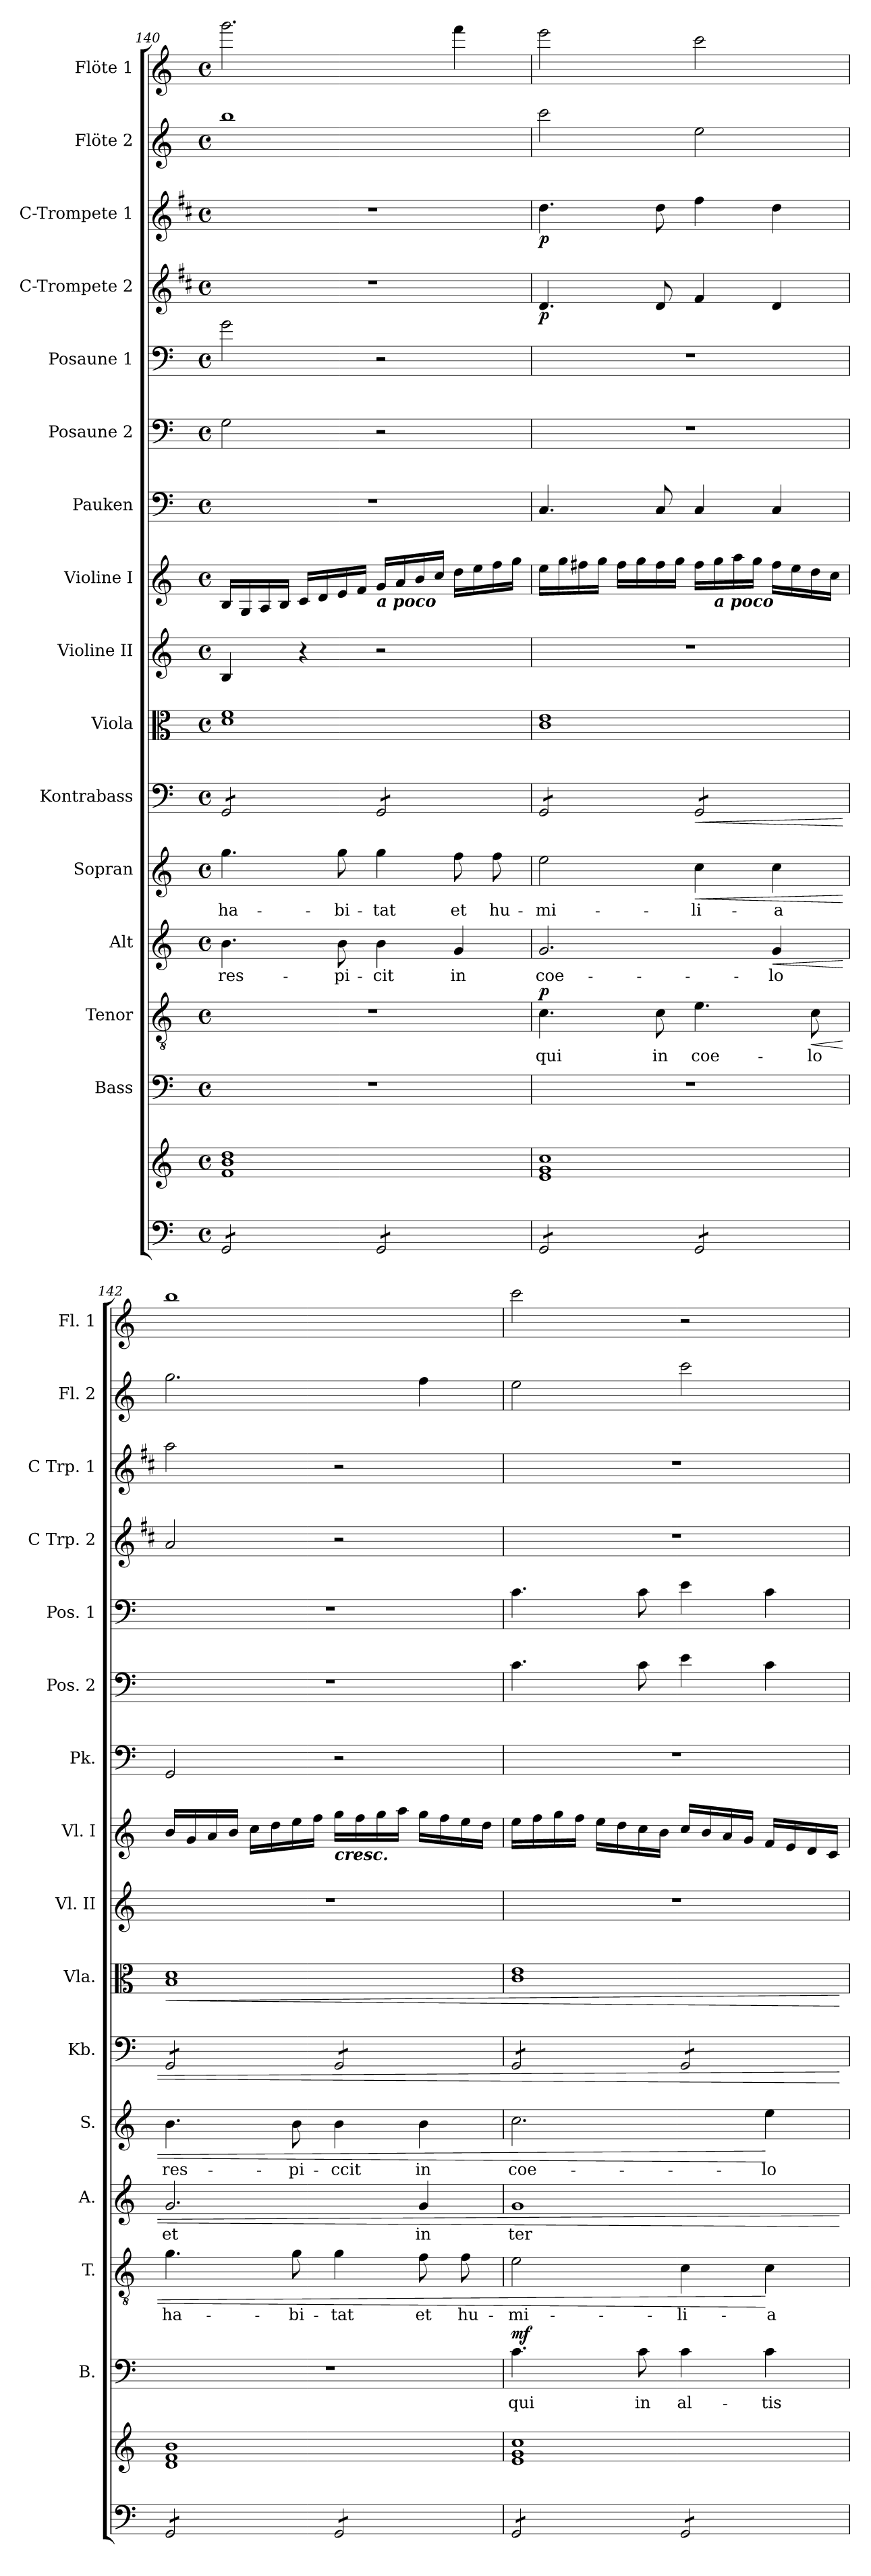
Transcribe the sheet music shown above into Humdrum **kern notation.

**kern	**kern	**kern	**text	**dynam	**kern	**text	**dynam	**kern	**text	**dynam	**kern	**text	**dynam	**kern	**dynam	**kern	**dynam	**kern	**kern	**kern	**kern	**kern	**kern	**dynam	**kern	**dynam	**kern	**kern
*part16	*part16	*part15	*part15	*part15	*part14	*part14	*part14	*part13	*part13	*part13	*part12	*part12	*part12	*part11	*part11	*part10	*part10	*part9	*part8	*part7	*part6	*part5	*part4	*part4	*part3	*part3	*part2	*part1
*staff17	*staff16	*staff15	*staff15	*staff15	*staff14	*staff14	*staff14	*staff13	*staff13	*staff13	*staff12	*staff12	*staff12	*staff11	*staff11	*staff10	*staff10	*staff9	*staff8	*staff7	*staff6	*staff5	*staff4	*staff4	*staff3	*staff3	*staff2	*staff1
*	*	*I"Bass	*	*	*I"Tenor	*	*	*I"Alt	*	*	*I"Sopran	*	*	*I"Kontrabass	*	*I"Viola	*	*I"Violine II	*I"Violine I	*I"Pauken	*I"Posaune 2	*I"Posaune 1	*I"C-Trompete 2	*	*I"C-Trompete 1	*	*I"Flöte 2	*I"Flöte 1
*	*	*I'B.	*	*	*I'T.	*	*	*I'A.	*	*	*I'S.	*	*	*I'Kb.	*	*I'Vla.	*	*I'Vl. II	*I'Vl. I	*I'Pk.	*I'Pos. 2	*I'Pos. 1	*I'C Trp. 2	*	*I'C Trp. 1	*	*I'Fl. 2	*I'Fl. 1
*clefF4	*clefG2	*clefF4	*	*	*clefGv2	*	*	*clefG2	*	*	*clefG2	*	*	*clefF4	*	*clefC3	*	*clefG2	*clefG2	*clefF4	*clefF4	*clefF4	*clefG2	*	*clefG2	*	*clefG2	*clefG2
*	*	*	*	*	*	*	*	*	*	*	*	*	*	*ITrd7c12	*	*	*	*	*	*	*	*	*ITrd1c2	*	*ITrd1c2	*	*	*
*k[]	*k[]	*k[]	*	*	*k[]	*	*	*k[]	*	*	*k[]	*	*	*k[]	*	*k[]	*	*k[]	*k[]	*k[]	*k[]	*k[]	*k[]	*	*k[]	*	*k[]	*k[]
*C:	*C:	*C:	*	*	*C:	*	*	*C:	*	*	*C:	*	*	*C:	*	*C:	*	*C:	*C:	*C:	*C:	*C:	*C:	*	*C:	*	*C:	*C:
*M4/4	*M4/4	*M4/4	*	*	*M4/4	*	*	*M4/4	*	*	*M4/4	*	*	*M4/4	*	*M4/4	*	*M4/4	*M4/4	*M4/4	*M4/4	*M4/4	*M4/4	*	*M4/4	*	*M4/4	*M4/4
*met(c)	*met(c)	*met(c)	*	*	*met(c)	*	*	*met(c)	*	*	*met(c)	*	*	*met(c)	*	*met(c)	*	*met(c)	*met(c)	*met(c)	*met(c)	*met(c)	*met(c)	*	*met(c)	*	*met(c)	*met(c)
=140	=140	=140	=140	=140	=140	=140	=140	=140	=140	=140	=140	=140	=140	=140	=140	=140	=140	=140	=140	=140	=140	=140	=140	=140	=140	=140	=140	=140
!	!	!	!	!	!	!	!	!	!LO:LY:b	!	!	!LO:LY:b	!	!	!	!	!	!	!	!	!	!	!	!	!	!	!	!
*	*	*	*	*	*	*	*	*	*	*	*	*	*	*	*	*^	*	*	*	*	*	*	*	*	*	*	*	*
*tremolo	*	*	*	*	*	*	*	*	*	*	*	*	*	*	*	*	*	*	*	*	*	*	*	*	*	*	*	*	*
*	*	*	*	*	*	*	*	*	*	*	*	*	*	*tremolo	*	*	*	*	*	*	*	*	*	*	*	*	*	*	*
8GG/L	1f 1b 1dd	1r	.	.	1r	.	.	4.b\	res-	.	4.gg\	ha-	.	8GGG/L	.	1f	1d	.	4B/	16B/LL	1r	2G\	2g\	1r	.	1r	.	1bb	2.ggg\
.	.	.	.	.	.	.	.	.	.	.	.	.	.	.	.	.	.	.	.	16G/	.	.	.	.	.	.	.	.	.
8GG/	.	.	.	.	.	.	.	.	.	.	.	.	.	8GGG/	.	.	.	.	.	16A/	.	.	.	.	.	.	.	.	.
.	.	.	.	.	.	.	.	.	.	.	.	.	.	.	.	.	.	.	.	16B/JJ	.	.	.	.	.	.	.	.	.
8GG/	.	.	.	.	.	.	.	.	.	.	.	.	.	8GGG/	.	.	.	.	4r	16c/LL	.	.	.	.	.	.	.	.	.
.	.	.	.	.	.	.	.	.	.	.	.	.	.	.	.	.	.	.	.	16d/	.	.	.	.	.	.	.	.	.
!	!	!	!	!	!	!	!	!	!LO:LY:b	!	!	!LO:LY:b	!	!	!	!	!	!	!	!	!	!	!	!	!	!	!	!	!
8GG/J	.	.	.	.	.	.	.	8b\	-pi-	.	8gg\	-bi-	.	8GGG/J	.	.	.	.	.	16e/	.	.	.	.	.	.	.	.	.
.	.	.	.	.	.	.	.	.	.	.	.	.	.	.	.	.	.	.	.	16f/JJ	.	.	.	.	.	.	.	.	.
!	!	!	!	!	!	!	!	!	!	!	!	!	!	!	!	!	!	!	!	!LO:TX:b:Bi:t=a poco	!	!	!	!	!	!	!	!	!
!	!	!	!	!	!	!	!	!	!LO:LY:b	!	!	!LO:LY:b	!	!	!	!	!	!	!	!	!	!	!	!	!	!	!	!	!
8GG/L	.	.	.	.	.	.	.	4b\	-cit	.	4gg\	-tat	.	8GGG/L	.	.	.	.	2r	16g/LL	.	2r	2r	.	.	.	.	.	.
.	.	.	.	.	.	.	.	.	.	.	.	.	.	.	.	.	.	.	.	16a/	.	.	.	.	.	.	.	.	.
8GG/	.	.	.	.	.	.	.	.	.	.	.	.	.	8GGG/	.	.	.	.	.	16b/	.	.	.	.	.	.	.	.	.
.	.	.	.	.	.	.	.	.	.	.	.	.	.	.	.	.	.	.	.	16cc/JJ	.	.	.	.	.	.	.	.	.
!	!	!	!	!	!	!	!	!	!LO:LY:b	!	!	!LO:LY:b	!	!	!	!	!	!	!	!	!	!	!	!	!	!	!	!	!
8GG/	.	.	.	.	.	.	.	4g/	in	.	8ff\	et	.	8GGG/	.	.	.	.	.	16dd\LL	.	.	.	.	.	.	.	.	4fff\
.	.	.	.	.	.	.	.	.	.	.	.	.	.	.	.	.	.	.	.	16ee\	.	.	.	.	.	.	.	.	.
!	!	!	!	!	!	!	!	!	!	!	!	!LO:LY:b	!	!	!	!	!	!	!	!	!	!	!	!	!	!	!	!	!
8GG/J	.	.	.	.	.	.	.	.	.	.	8ff\	hu-	.	8GGG/J	.	.	.	.	.	16ff\	.	.	.	.	.	.	.	.	.
.	.	.	.	.	.	.	.	.	.	.	.	.	.	.	.	.	.	.	.	16gg\JJ	.	.	.	.	.	.	.	.	.
=141	=141	=141	=141	=141	=141	=141	=141	=141	=141	=141	=141	=141	=141	=141	=141	=141	=141	=141	=141	=141	=141	=141	=141	=141	=141	=141	=141	=141	=141
!	!	!	!	!	!	!LO:LY:b	!LO:DY:a	!	!LO:LY:b	!	!	!LO:LY:b	!	!	!	!	!	!	!	!	!	!	!	!	!LO:DY:b	!	!LO:DY:b	!	!
8GG/L	1e 1g 1cc	1r	.	.	4.c\	qui	p	2.g/	coe-	.	2ee\	-mi-	.	8GGG/L	.	1e	1c	.	1r	16ee\LL	4.C/	1r	1r	4.c/	p	4.cc\	p	2ccc\	2eee\
.	.	.	.	.	.	.	.	.	.	.	.	.	.	.	.	.	.	.	.	16gg\	.	.	.	.	.	.	.	.	.
8GG/	.	.	.	.	.	.	.	.	.	.	.	.	.	8GGG/	.	.	.	.	.	16ff#X\	.	.	.	.	.	.	.	.	.
.	.	.	.	.	.	.	.	.	.	.	.	.	.	.	.	.	.	.	.	16gg\JJ	.	.	.	.	.	.	.	.	.
8GG/	.	.	.	.	.	.	.	.	.	.	.	.	.	8GGG/	.	.	.	.	.	16ff#\LL	.	.	.	.	.	.	.	.	.
.	.	.	.	.	.	.	.	.	.	.	.	.	.	.	.	.	.	.	.	16gg\	.	.	.	.	.	.	.	.	.
!	!	!	!	!	!	!LO:LY:b	!	!	!	!	!	!	!	!	!	!	!	!	!	!	!	!	!	!	!	!	!	!	!
8GG/J	.	.	.	.	8c\	in	.	.	.	.	.	.	.	8GGG/J	.	.	.	.	.	16ff#\	8C/	.	.	8c/	.	8cc\	.	.	.
.	.	.	.	.	.	.	.	.	.	.	.	.	.	.	.	.	.	.	.	16gg\JJ	.	.	.	.	.	.	.	.	.
!	!	!	!	!	!	!LO:LY:b	!	!	!	!	!	!LO:LY:b	!LO:HP:b	!	!LO:HP:b	!	!	!	!	!	!	!	!	!	!	!	!	!	!
8GG/L	.	.	.	.	4.e\	coe-	.	.	.	.	4cc\	-li-	<	8GGG/L	<	.	.	.	.	16ff#\LL	4C/	.	.	4e/	.	4ee\	.	2ee\	2ccc\
!	!	!	!	!	!	!	!	!	!	!	!	!	!	!	!	!	!	!	!	!LO:TX:b:Bi:t=a poco	!	!	!	!	!	!	!	!	!
.	.	.	.	.	.	.	.	.	.	.	.	.	.	.	.	.	.	.	.	16gg\	.	.	.	.	.	.	.	.	.
8GG/	.	.	.	.	.	.	.	.	.	.	.	.	.	8GGG/	.	.	.	.	.	16aa\	.	.	.	.	.	.	.	.	.
.	.	.	.	.	.	.	.	.	.	.	.	.	.	.	.	.	.	.	.	16gg\JJ	.	.	.	.	.	.	.	.	.
!	!	!	!	!	!	!	!	!	!LO:LY:b	!LO:HP:b	!	!LO:LY:b	!	!	!	!	!	!	!	!	!	!	!	!	!	!	!	!	!
8GG/	.	.	.	.	.	.	.	4g/	-lo	<	4cc\	-a	.	8GGG/	.	.	.	.	.	16ff#\LL	4C/	.	.	4c/	.	4cc\	.	.	.
.	.	.	.	.	.	.	.	.	.	.	.	.	.	.	.	.	.	.	.	16ee\	.	.	.	.	.	.	.	.	.
!	!	!	!	!	!	!LO:LY:b	!LO:HP:b	!	!	!	!	!	!	!	!	!	!	!	!	!	!	!	!	!	!	!	!	!	!
8GG/J	.	.	.	.	8c\	-lo	<	.	.	.	.	.	.	8GGG/J	.	.	.	.	.	16dd\	.	.	.	.	.	.	.	.	.
.	.	.	.	.	.	.	.	.	.	.	.	.	.	.	.	.	.	.	.	16cc\JJ	.	.	.	.	.	.	.	.	.
!!LO:PB:g=z
=142	=142	=142	=142	=142	=142	=142	=142	=142	=142	=142	=142	=142	=142	=142	=142	=142	=142	=142	=142	=142	=142	=142	=142	=142	=142	=142	=142	=142	=142
!	!	!	!	!	!	!LO:LY:b	!	!	!LO:LY:b	!	!	!LO:LY:b	!	!	!	!	!	!LO:HP:b	!	!	!	!	!	!	!	!	!	!	!
8GG/L	1d 1f 1b	1r	.	.	4.g\	ha-	.	2.g/	et	.	4.b\	res-	.	8GGG/L	.	1d	1B	<	1r	16b/LL	2GG/	1r	1r	2g/	.	2gg\	.	2.gg\	1bb
.	.	.	.	.	.	.	.	.	.	.	.	.	.	.	.	.	.	.	.	16g/	.	.	.	.	.	.	.	.	.
8GG/	.	.	.	.	.	.	.	.	.	.	.	.	.	8GGG/	.	.	.	.	.	16a/	.	.	.	.	.	.	.	.	.
.	.	.	.	.	.	.	.	.	.	.	.	.	.	.	.	.	.	.	.	16b/JJ	.	.	.	.	.	.	.	.	.
8GG/	.	.	.	.	.	.	.	.	.	.	.	.	.	8GGG/	.	.	.	.	.	16cc\LL	.	.	.	.	.	.	.	.	.
.	.	.	.	.	.	.	.	.	.	.	.	.	.	.	.	.	.	.	.	16dd\	.	.	.	.	.	.	.	.	.
!	!	!	!	!	!	!LO:LY:b	!	!	!	!	!	!LO:LY:b	!	!	!	!	!	!	!	!	!	!	!	!	!	!	!	!	!
8GG/J	.	.	.	.	8g\	-bi-	.	.	.	.	8b\	-pi-	.	8GGG/J	.	.	.	.	.	16ee\	.	.	.	.	.	.	.	.	.
.	.	.	.	.	.	.	.	.	.	.	.	.	.	.	.	.	.	.	.	16ff\JJ	.	.	.	.	.	.	.	.	.
!	!	!	!	!	!	!	!	!	!	!	!	!	!	!	!	!	!	!	!	!LO:TX:b:Bi:t=cresc.	!	!	!	!	!	!	!	!	!
!	!	!	!	!	!	!LO:LY:b	!	!	!	!	!	!LO:LY:b	!	!	!	!	!	!	!	!	!	!	!	!	!	!	!	!	!
8GG/L	.	.	.	.	4g\	-tat	.	.	.	.	4b\	-ccit	.	8GGG/L	.	.	.	.	.	16gg\LL	2r	.	.	2r	.	2r	.	.	.
.	.	.	.	.	.	.	.	.	.	.	.	.	.	.	.	.	.	.	.	16ff\	.	.	.	.	.	.	.	.	.
8GG/	.	.	.	.	.	.	.	.	.	.	.	.	.	8GGG/	.	.	.	.	.	16gg\	.	.	.	.	.	.	.	.	.
.	.	.	.	.	.	.	.	.	.	.	.	.	.	.	.	.	.	.	.	16aa\JJ	.	.	.	.	.	.	.	.	.
!	!	!	!	!	!	!LO:LY:b	!	!	!LO:LY:b	!	!	!LO:LY:b	!	!	!	!	!	!	!	!	!	!	!	!	!	!	!	!	!
8GG/	.	.	.	.	8f\	et	.	4g/	in	.	4b\	in	.	8GGG/	.	.	.	.	.	16gg\LL	.	.	.	.	.	.	.	4ff\	.
.	.	.	.	.	.	.	.	.	.	.	.	.	.	.	.	.	.	.	.	16ff\	.	.	.	.	.	.	.	.	.
!	!	!	!	!	!	!LO:LY:b	!	!	!	!	!	!	!	!	!	!	!	!	!	!	!	!	!	!	!	!	!	!	!
8GG/J	.	.	.	.	8f\	hu-	.	.	.	.	.	.	.	8GGG/J	.	.	.	.	.	16ee\	.	.	.	.	.	.	.	.	.
.	.	.	.	.	.	.	.	.	.	.	.	.	.	.	.	.	.	.	.	16dd\JJ	.	.	.	.	.	.	.	.	.
=143	=143	=143	=143	=143	=143	=143	=143	=143	=143	=143	=143	=143	=143	=143	=143	=143	=143	=143	=143	=143	=143	=143	=143	=143	=143	=143	=143	=143	=143
!	!	!	!LO:LY:b	!LO:DY:a	!	!LO:LY:b	!	!	!LO:LY:b	!	!	!LO:LY:b	!	!	!	!	!	!	!	!	!	!	!	!	!	!	!	!	!
8GG/L	1e 1g 1cc	4.c\	qui	mf	2e\	-mi-	.	1g	ter-	.	2.cc\	coe-	.	8GGG/L	.	1e	1c	.	1r	16ee\LL	1r	4.c\	4.c\	1r	.	1r	.	2ee\	2ccc\
.	.	.	.	.	.	.	.	.	.	.	.	.	.	.	.	.	.	.	.	16ff\	.	.	.	.	.	.	.	.	.
8GG/	.	.	.	.	.	.	.	.	.	.	.	.	.	8GGG/	.	.	.	.	.	16gg\	.	.	.	.	.	.	.	.	.
.	.	.	.	.	.	.	.	.	.	.	.	.	.	.	.	.	.	.	.	16ff\JJ	.	.	.	.	.	.	.	.	.
8GG/	.	.	.	.	.	.	.	.	.	.	.	.	.	8GGG/	.	.	.	.	.	16ee\LL	.	.	.	.	.	.	.	.	.
.	.	.	.	.	.	.	.	.	.	.	.	.	.	.	.	.	.	.	.	16dd\	.	.	.	.	.	.	.	.	.
!	!	!	!LO:LY:b	!	!	!	!	!	!	!	!	!	!	!	!	!	!	!	!	!	!	!	!	!	!	!	!	!	!
8GG/J	.	8c\	in	.	.	.	.	.	.	.	.	.	.	8GGG/J	.	.	.	.	.	16cc\	.	8c\	8c\	.	.	.	.	.	.
.	.	.	.	.	.	.	.	.	.	.	.	.	.	.	.	.	.	.	.	16b\JJ	.	.	.	.	.	.	.	.	.
!	!	!	!LO:LY:b	!	!	!LO:LY:b	!	!	!	!	!	!	!	!	!	!	!	!	!	!	!	!	!	!	!	!	!	!	!
8GG/L	.	4c\	al-	.	4c\	-li-	.	.	.	.	.	.	.	8GGG/L	.	.	.	.	.	16cc/LL	.	4e\	4e\	.	.	.	.	2ccc\	2r
.	.	.	.	.	.	.	.	.	.	.	.	.	.	.	.	.	.	.	.	16b/	.	.	.	.	.	.	.	.	.
8GG/	.	.	.	.	.	.	.	.	.	.	.	.	.	8GGG/	.	.	.	.	.	16a/	.	.	.	.	.	.	.	.	.
.	.	.	.	.	.	.	.	.	.	.	.	.	.	.	.	.	.	.	.	16g/JJ	.	.	.	.	.	.	.	.	.
!	!	!	!LO:LY:b	!	!	!LO:LY:b	!	!	!	!	!	!LO:LY:b	!	!	!	!	!	!	!	!	!	!	!	!	!	!	!	!	!
8GG/	.	4c\	-tis	.	4c\	-a	[	.	.	.	4ee\	-lo	[	8GGG/	.	.	.	.	.	16f/LL	.	4c\	4c\	.	.	.	.	.	.
.	.	.	.	.	.	.	.	.	.	.	.	.	.	.	.	.	.	.	.	16e/	.	.	.	.	.	.	.	.	.
8GG/J	.	.	.	.	.	.	.	.	.	.	.	.	.	8GGG/J	.	.	.	.	.	16d/	.	.	.	.	.	.	.	.	.
*	*	*	*	*	*	*	*	*	*	*	*	*	*	*Xtremolo	*	*	*	*	*	*	*	*	*	*	*	*	*	*	*
*Xtremolo	*	*	*	*	*	*	*	*	*	*	*	*	*	*	*	*	*	*	*	*	*	*	*	*	*	*	*	*	*
.	.	.	.	.	.	.	.	.	.	.	.	.	.	.	.	.	.	.	.	16c/JJ	.	.	.	.	.	.	.	.	.
*	*	*	*	*	*	*	*	*	*	*	*	*	*	*	*	*v	*v	*	*	*	*	*	*	*	*	*	*	*	*
.	.	.	.	.	.	.	.	.	.	[	.	.	.	.	[	.	[	.	.	.	.	.	.	.	.	.	.	.
=	=	=	=	=	=	=	=	=	=	=	=	=	=	=	=	=	=	=	=	=	=	=	=	=	=	=	=	=
*-	*-	*-	*-	*-	*-	*-	*-	*-	*-	*-	*-	*-	*-	*-	*-	*-	*-	*-	*-	*-	*-	*-	*-	*-	*-	*-	*-	*-
